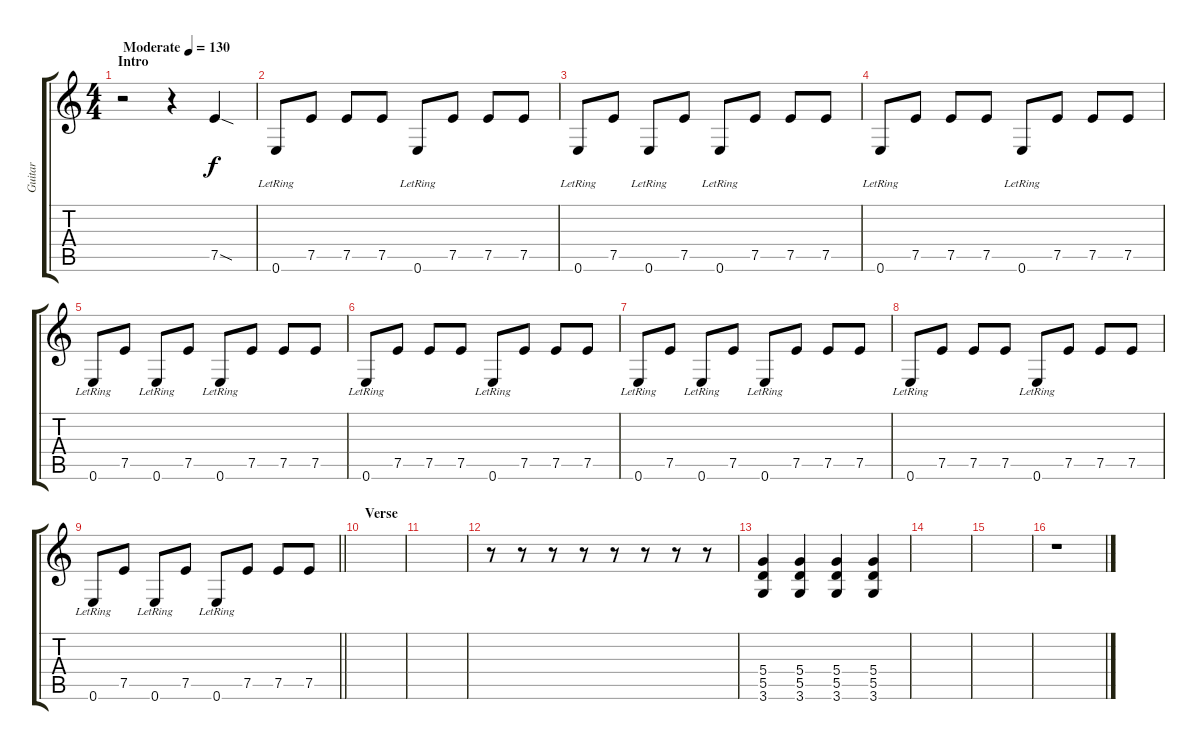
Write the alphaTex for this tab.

\track ("Guitar" "Guitar") {instrument overdrivenguitar}
\staff {score tabs}
\tuning (E4 B3 G3 D3 A2 E2) {hide}
\ts (4 4)
\section ("" "Intro")
\tempo (130 "Moderate")
\clef g2
\ks c
r.2{dy f instrument overdrivenguitar} r.4 7.5{sod}.4 |
0.6{lr}.8 7.5.8 7.5.8 7.5.8 0.6{lr}.8 7.5.8 7.5.8 7.5.8 |
0.6{lr}.8 7.5.8 0.6{lr}.8 7.5.8 0.6{lr}.8 7.5.8 7.5.8 7.5.8 |
0.6{lr}.8 7.5.8 7.5.8 7.5.8 0.6{lr}.8 7.5.8 7.5.8 7.5.8 |
0.6{lr}.8 7.5.8 0.6{lr}.8 7.5.8 0.6{lr}.8 7.5.8 7.5.8 7.5.8 |
0.6{lr}.8 7.5.8 7.5.8 7.5.8 0.6{lr}.8 7.5.8 7.5.8 7.5.8 |
0.6{lr}.8 7.5.8 0.6{lr}.8 7.5.8 0.6{lr}.8 7.5.8 7.5.8 7.5.8 |
0.6{lr}.8 7.5.8 7.5.8 7.5.8 0.6{lr}.8 7.5.8 7.5.8 7.5.8 |
\barLineRight lightlight
0.6{lr}.8 7.5.8 0.6{lr}.8 7.5.8 0.6{lr}.8 7.5.8 7.5.8 7.5.8 |
\section ("" "Verse")
|
|
r.8 r.8 r.8 r.8 r.8 r.8 r.8 r.8 |
(5.4 5.5 3.6).4 (5.4 5.5 3.6).4 (5.4 5.5 3.6).4 (5.4 5.5 3.6).4 |
|
|
r.1
